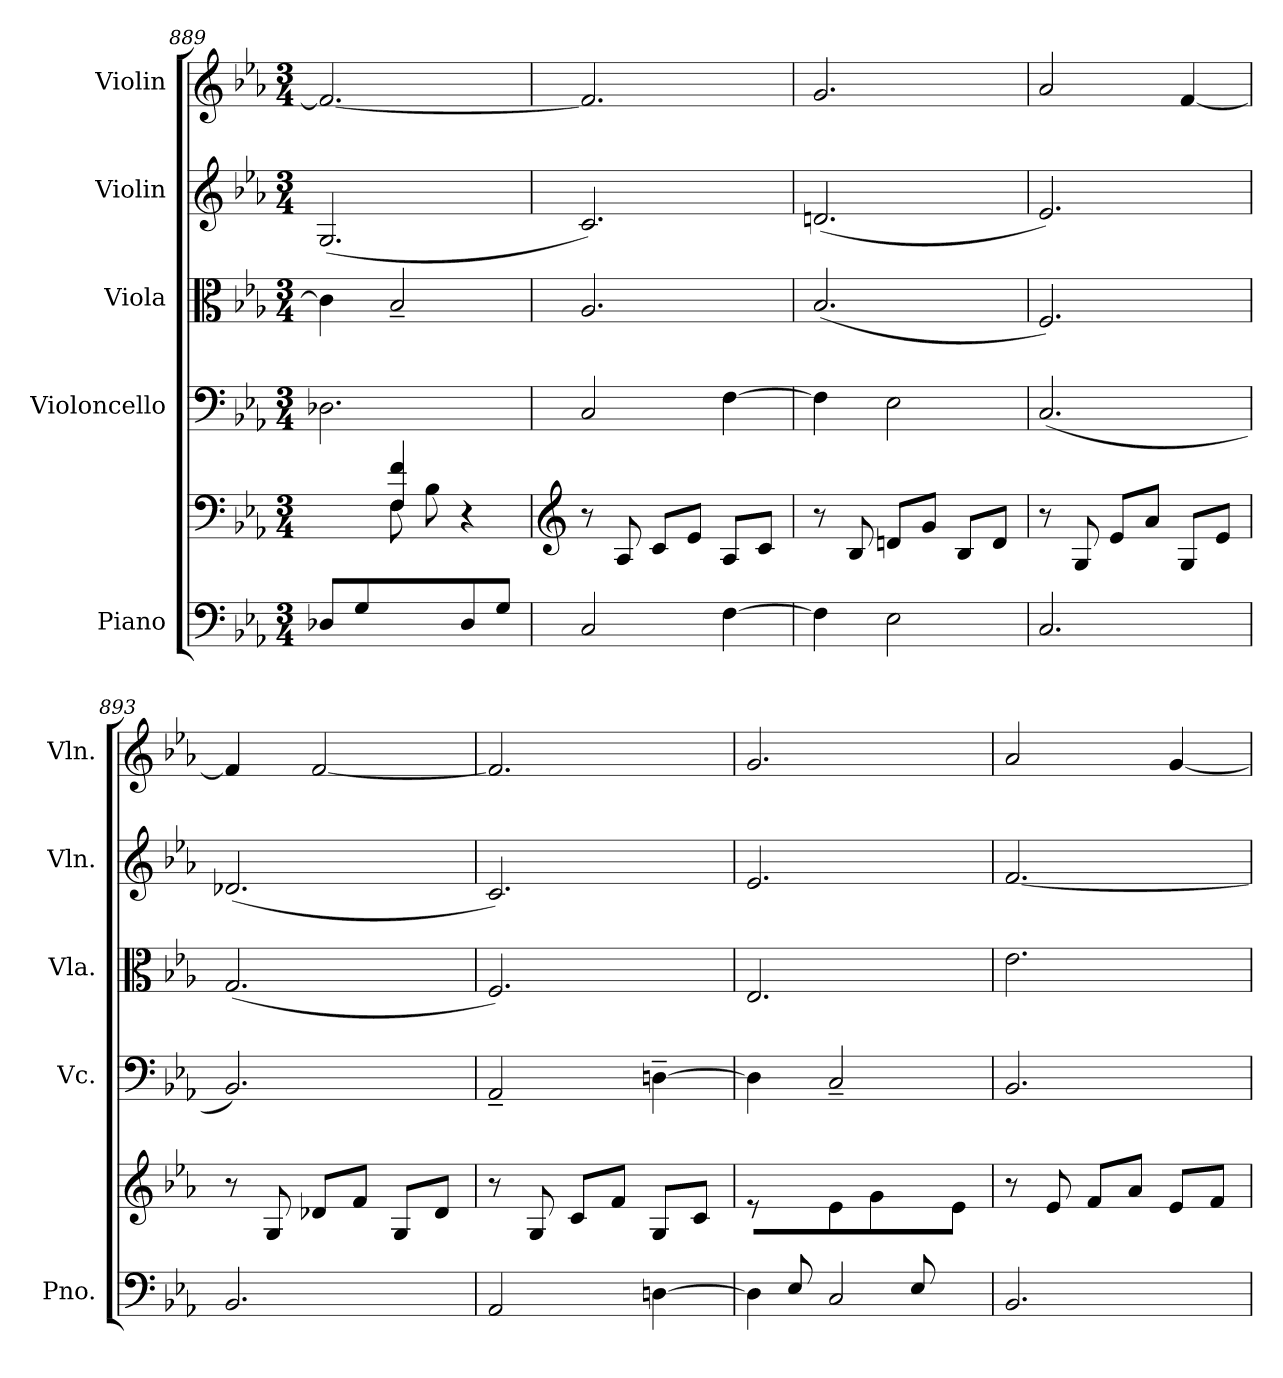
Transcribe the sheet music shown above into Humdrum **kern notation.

**kern	**kern	**kern	**kern	**kern	**kern
*part5	*part5	*part4	*part3	*part2	*part1
*staff6	*staff5	*staff4	*staff3	*staff2	*staff1
*I"Piano	*	*I"Violoncello	*I"Viola	*I"Violin	*I"Violin
*I'Pno.	*	*I'Vc.	*I'Vla.	*I'Vln.	*I'Vln.
*clefF4	*clefF4	*clefF4	*clefC3	*clefG2	*clefG2
*k[b-e-a-]	*k[b-e-a-]	*k[b-e-a-]	*k[b-e-a-]	*k[b-e-a-]	*k[b-e-a-]
*M3/4	*M3/4	*M3/4	*M3/4	*M3/4	*M3/4
=889	=889	=889	=889	=889	=889
*	*^	*	*	*	*
8D-X/L	4ryy	4ryy	2.D-X\	4c\]	(2.G/	2.f/_
8G/	.	.	.	.	.	.
4ryy	4F/ 4f/	8F\	.	2B-~/	.	.
.	.	8B-\	.	.	.	.
8D-/	4r	4ryy	.	.	.	.
8G/J	.	.	.	.	.	.
*	*v	*v	*	*	*	*
=890	=890	=890	=890	=890	=890
*	*clefG2	*	*	*	*
2C/	8r	2C/	2.A-/	2.c/)	2.f/]
.	8A-/	.	.	.	.
.	8c/L	.	.	.	.
.	8e-/J	.	.	.	.
[4F\	8A-/L	[4F\	.	.	.
.	8c/J	.	.	.	.
!!LO:PB:g=z
=891	=891	=891	=891	=891	=891
4F\]	8r	4F\]	(2.B-/	(2.dn/	2.g/
.	8B-/	.	.	.	.
2E-\	8dn/L	2E-\	.	.	.
.	8g/J	.	.	.	.
.	8B-/L	.	.	.	.
.	8d/J	.	.	.	.
=892	=892	=892	=892	=892	=892
2.C/	8r	(2.C/	2.F/)	2.e-/)	2a-/
.	8G/	.	.	.	.
.	8e-/L	.	.	.	.
.	8a-/J	.	.	.	.
.	8G/L	.	.	.	[4f/
.	8e-/J	.	.	.	.
=893	=893	=893	=893	=893	=893
2.BB-/	8r	2.BB-/)	(2.G/	(2.d-X/	4f/]
.	8G/	.	.	.	.
.	8d-X/L	.	.	.	[2f/
.	8f/J	.	.	.	.
.	8G/L	.	.	.	.
.	8d-/J	.	.	.	.
=894	=894	=894	=894	=894	=894
2AA-/	8r	2AA-~/	2.F/)	2.c/)	2.f/]
.	8G/	.	.	.	.
.	8c/L	.	.	.	.
.	8f/J	.	.	.	.
[4Dn\	8G/L	[4Dn~\	.	.	.
.	8c/J	.	.	.	.
=895	=895	=895	=895	=895	=895
*^	*	*	*	*	*
8ryy	4D\]	8r	4D\]	2.E-/	2.e-/	2.g/
8E-/L	.	8ryy	.	.	.	.
4ryy	2C/	8e-\	2C~/	.	.	.
.	.	8g\	.	.	.	.
8E-/	.	8ryy	.	.	.	.
8ryy	.	8e-\J	.	.	.	.
*v	*v	*	*	*	*	*
!!LO:LB:g=z
=896	=896	=896	=896	=896	=896
2.BB-/	8r	2.BB-/	2.e-\	[2.f/	2a-/
.	8e-/	.	.	.	.
.	8f/L	.	.	.	.
.	8a-/J	.	.	.	.
.	8e-/L	.	.	.	[4g/
.	8f/J	.	.	.	.
=	=	=	=	=	=
*-	*-	*-	*-	*-	*-
